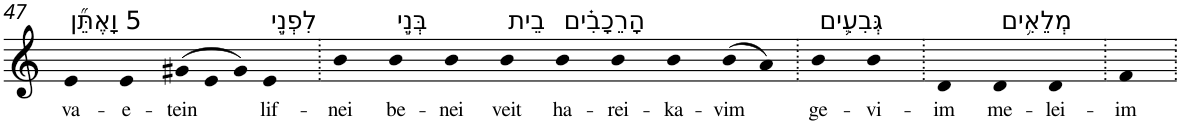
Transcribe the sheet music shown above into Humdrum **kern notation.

**kern	**text
*part1	*part1
*staff1	*staff1
*I"Piano	*
*I'Pno	*
!!LO:PB:g=z
*clefG2	*
*k[]	*
=47	=47
!LO:TX:a:t=5 וָאֶתֵּ֞ן	!
!	!LO:LY:b
4e	va-
!	!LO:LY:b
4e	-e-
*Xtuplet	*
!	!LO:LY:b
(>12g#X	-tein
12e	.
12g#)	.
!LO:TX:a:t=לִפְנֵ֣י	!
!	!LO:LY:b
4e	lif-
=48.	=48.
!	!LO:LY:b
4b	-nei
!LO:TX:a:t=בְּנֵ֣י	!
!	!LO:LY:b
4b	be-
!	!LO:LY:b
4b	-nei
!LO:TX:a:t=בֵית	!
!	!LO:LY:b
4b	veit
!LO:TX:a:t=הָרֵכָבִ֗ים	!
!	!LO:LY:b
4b	ha-
!	!LO:LY:b
4b	-rei-
!	!LO:LY:b
4b	-ka-
!	!LO:LY:b
(>8b	-vim
8a)	.
=49.	=49.
!LO:TX:a:t=גְּבִעִ֛ים	!
!	!LO:LY:b
4b	ge-
!	!LO:LY:b
4b	-vi-
=50.	=50.
!	!LO:LY:b
4d	-im
!LO:TX:a:t=מְלֵאִ֥ים	!
!	!LO:LY:b
4d	me-
!	!LO:LY:b
4d	-lei-
=51.	=51.
!	!LO:LY:b
4f	-im
=.	=.
*-	*-
